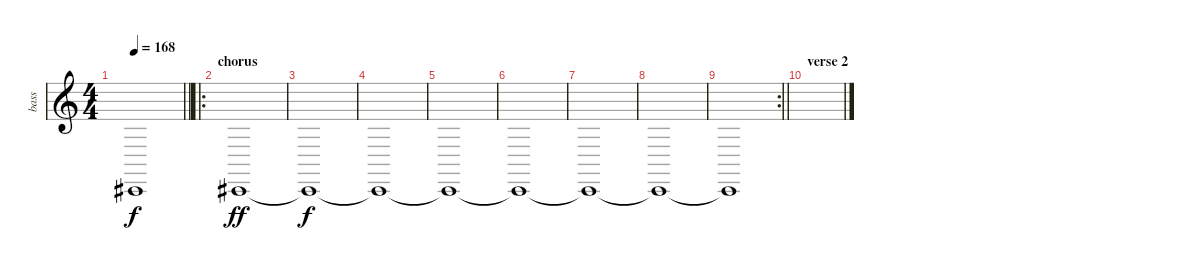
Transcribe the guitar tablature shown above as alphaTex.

\track ("bass" "bass") {instrument drawbarorgan}
\staff {score}
\tuning (A3 D3 G2 C2) {hide}
\ts (4 4)
\tempo 168
\clef g2
\barLineRight lightlight
\ks c
1.4{t}.1{dy f} |
\ro
\section ("" "chorus ")
1.4.1{dy ff} |
1.4{t}.1{dy f} |
1.4{t}.1 |
1.4{t}.1 |
1.4{t}.1 |
1.4{t}.1 |
1.4{t}.1 |
\rc 2
\barLineRight lightlight
1.4{t}.1 |
\section ("" "verse 2")
